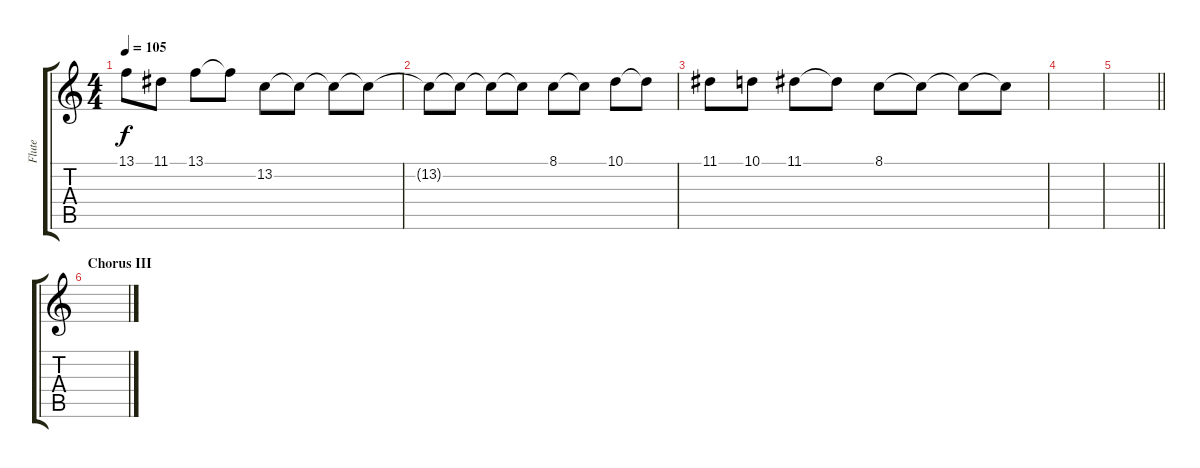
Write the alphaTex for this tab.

\track ("Flute" "Flute") {instrument panflute}
\staff {score tabs}
\tuning (E4 B3 G3 D3 A2 E2) {hide}
\ts (4 4)
\tempo 105
\clef g2
\ks c
13.1.8{dy f} 11.1.8 13.1.8 13.1{t}.8 13.2.8 13.2{t}.8 13.2{t}.8 13.2{t}.8 |
13.2{t}.8 13.2{t}.8 13.2{t}.8 13.2{t}.8 8.1.8 8.1{t}.8 10.1.8 10.1{t}.8 |
11.1.8 10.1.8 11.1.8 11.1{t}.8 8.1.8 8.1{t}.8 8.1{t}.8 8.1{t}.8 |
|
\barLineRight lightlight
|
\section ("" "Chorus III")
